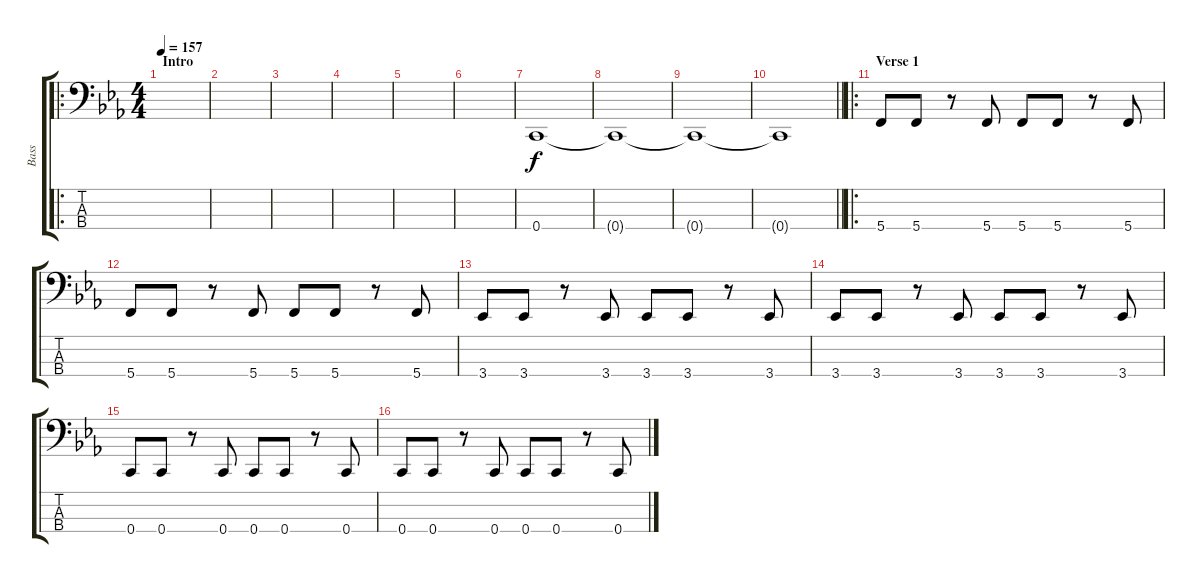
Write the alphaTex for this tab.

\track ("Bass" "Bass") {instrument electricbassfinger}
\staff {score tabs}
\tuning (G2 C2 G1 C1) {hide}
\ro
\ts (4 4)
\section ("" "Intro")
\tempo 157
\clef f4
\ks cminor
|
|
|
|
|
|
0.4.1 |
0.4{t}.1 |
0.4{t}.1 |
\barLineRight lightlight
0.4{t}.1 |
\ro
\section ("" "Verse 1")
5.4.8 5.4.8 r.8 5.4.8 5.4.8 5.4.8 r.8 5.4.8 |
5.4.8 5.4.8 r.8 5.4.8 5.4.8 5.4.8 r.8 5.4.8 |
3.4.8 3.4.8 r.8 3.4.8 3.4.8 3.4.8 r.8 3.4.8 |
3.4.8 3.4.8 r.8 3.4.8 3.4.8 3.4.8 r.8 3.4.8 |
0.4.8 0.4.8 r.8 0.4.8 0.4.8 0.4.8 r.8 0.4.8 |
0.4.8 0.4.8 r.8 0.4.8 0.4.8 0.4.8 r.8 0.4.8
